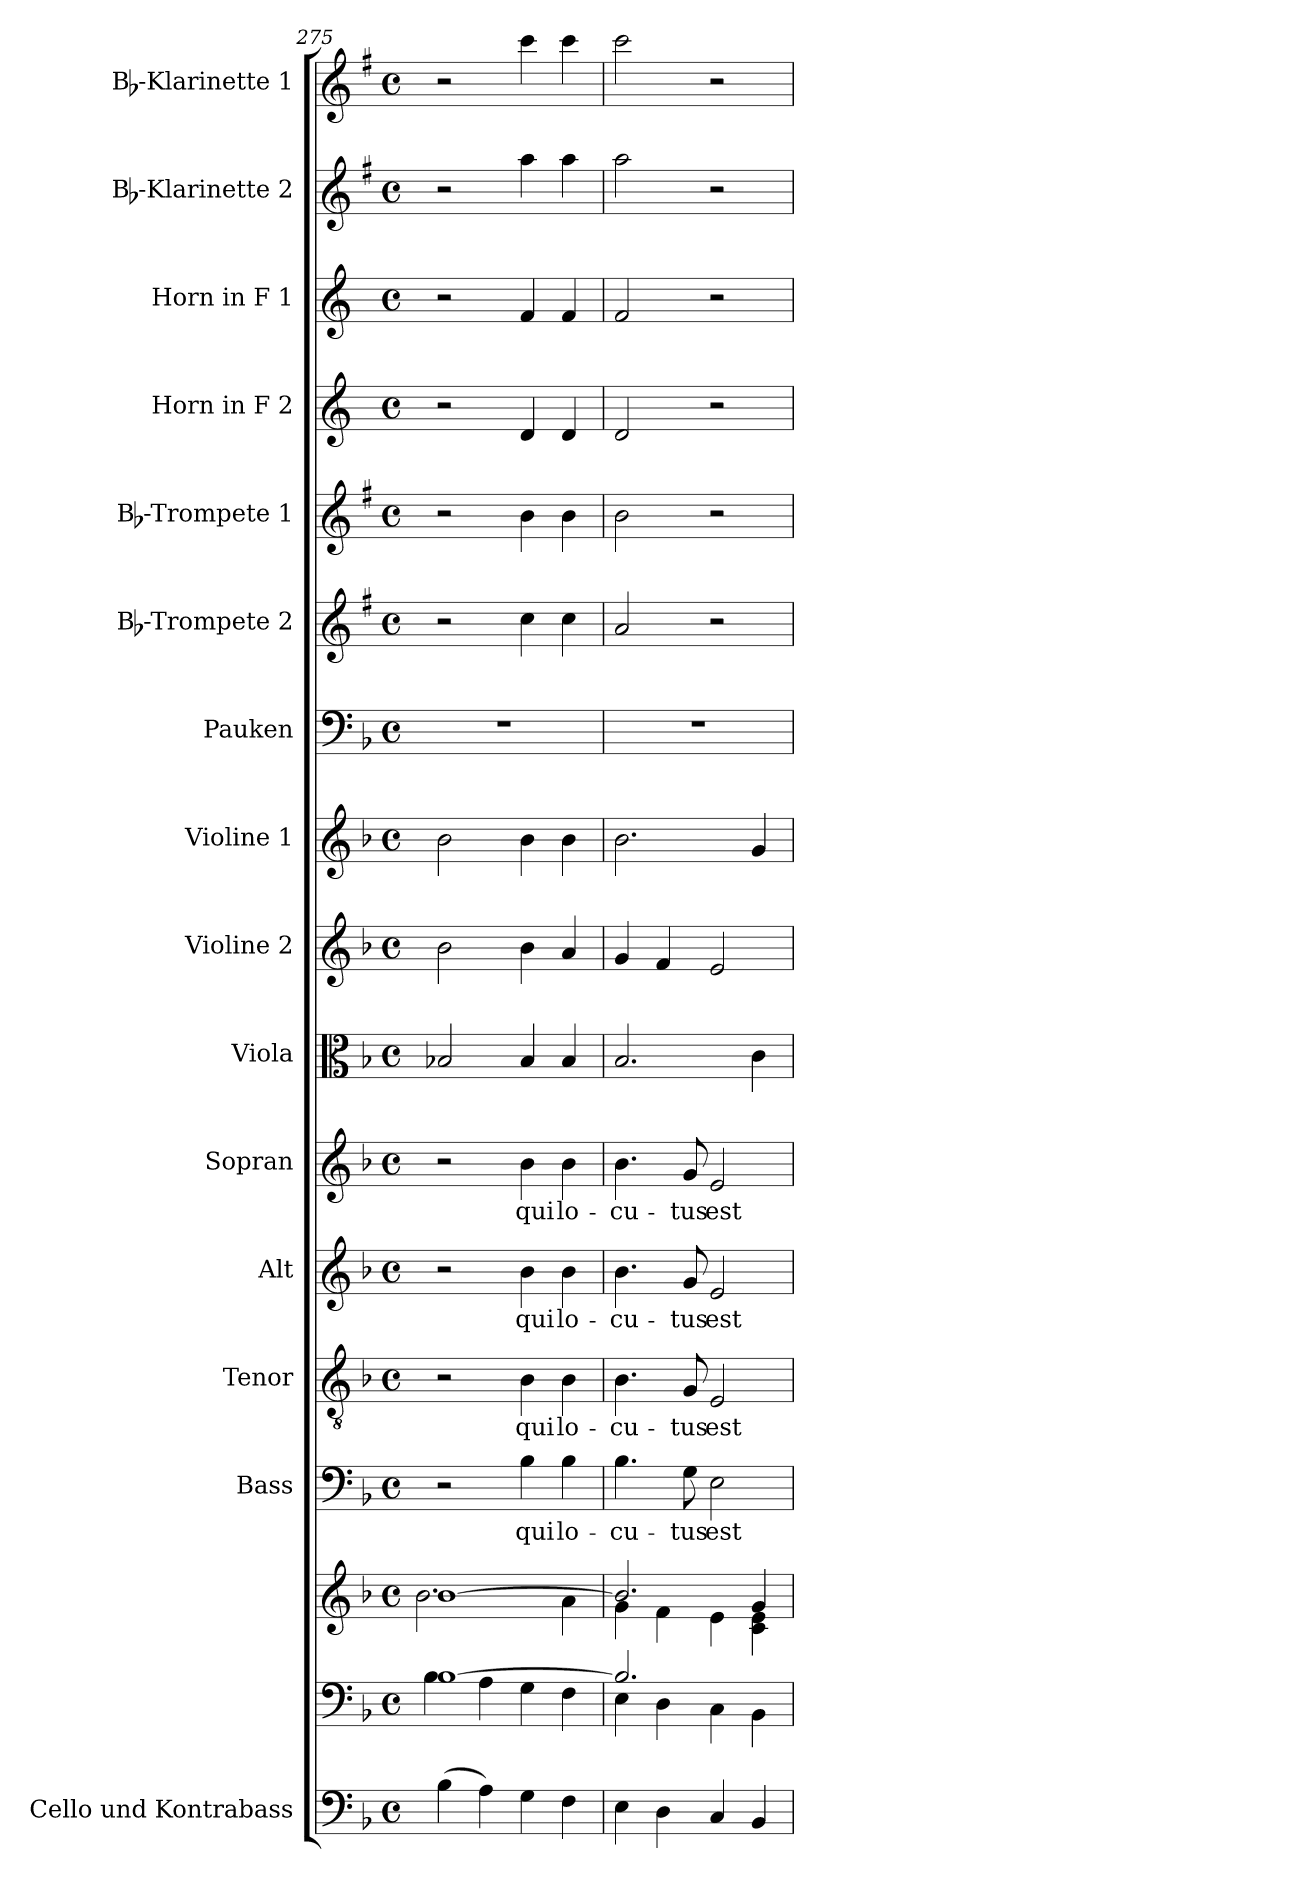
**kern	**kern	**kern	**kern	**text	**kern	**text	**kern	**text	**kern	**text	**kern	**kern	**kern	**kern	**kern	**kern	**kern	**kern	**kern	**kern
*part16	*part15	*part15	*part14	*part14	*part13	*part13	*part12	*part12	*part11	*part11	*part10	*part9	*part8	*part7	*part6	*part5	*part4	*part3	*part2	*part1
*staff17	*staff16	*staff15	*staff14	*staff14	*staff13	*staff13	*staff12	*staff12	*staff11	*staff11	*staff10	*staff9	*staff8	*staff7	*staff6	*staff5	*staff4	*staff3	*staff2	*staff1
*I"Cello und Kontrabass	*	*	*I"Bass	*	*I"Tenor	*	*I"Alt	*	*I"Sopran	*	*I"Viola	*I"Violine 2	*I"Violine 1	*I"Pauken	*I"Bb-Trompete 2	*I"Bb-Trompete 1	*I"Horn in F 2	*I"Horn in F 1	*I"Bb-Klarinette 2	*I"Bb-Klarinette 1
*I'Kb.	*	*	*I'B.	*	*I'T.	*	*I'A.	*	*I'S.	*	*I'Vla.	*I'Vl. 2	*I'Vl. 1	*I'Pk.	*I'Bb Trp. 2	*I'Bb Trp. 1	*	*	*I'Bb Kl. 2	*I'Bb Kl. 1
*clefF4	*clefF4	*clefG2	*clefF4	*	*clefGv2	*	*clefG2	*	*clefG2	*	*clefC3	*clefG2	*clefG2	*clefF4	*clefG2	*clefG2	*clefG2	*clefG2	*clefG2	*clefG2
*ITrd7c12	*	*	*	*	*	*	*	*	*	*	*	*	*	*	*ITrd1c2	*ITrd1c2	*ITrd4c7	*ITrd4c7	*ITrd1c2	*ITrd1c2
*k[b-]	*k[b-]	*k[b-]	*k[b-]	*	*k[b-]	*	*k[b-]	*	*k[b-]	*	*k[b-]	*k[b-]	*k[b-]	*k[b-]	*k[b-]	*k[b-]	*k[b-]	*k[b-]	*k[b-]	*k[b-]
*F:	*F:	*F:	*F:	*	*F:	*	*F:	*	*F:	*	*F:	*F:	*F:	*F:	*F:	*F:	*F:	*F:	*F:	*F:
*M4/4	*M4/4	*M4/4	*M4/4	*	*M4/4	*	*M4/4	*	*M4/4	*	*M4/4	*M4/4	*M4/4	*M4/4	*M4/4	*M4/4	*M4/4	*M4/4	*M4/4	*M4/4
*met(c)	*met(c)	*met(c)	*met(c)	*	*met(c)	*	*met(c)	*	*met(c)	*	*met(c)	*met(c)	*met(c)	*met(c)	*met(c)	*met(c)	*met(c)	*met(c)	*met(c)	*met(c)
=275	=275	=275	=275	=275	=275	=275	=275	=275	=275	=275	=275	=275	=275	=275	=275	=275	=275	=275	=275	=275
*	*^	*^	*	*	*	*	*	*	*	*	*	*	*	*	*	*	*	*	*	*
(>4BB-\	[>1B-	4B-\	[>1b-	2.b-\	2r	.	2r	.	2r	.	2r	.	2B-X/	2b-\	2b-\	1r	2r	2r	2r	2r	2r	2r
4AA\)	.	4A\	.	.	.	.	.	.	.	.	.	.	.	.	.	.	.	.	.	.	.	.
!	!	!	!	!	!	!LO:LY:b	!	!LO:LY:b	!	!LO:LY:b	!	!LO:LY:b	!	!	!	!	!	!	!	!	!	!
4GG\	.	4G\	.	.	4B-\	qui	4B-\	qui	4b-\	qui	4b-\	qui	4B-/	4b-\	4b-\	.	4b-\	4a\	4G/	4B-/	4gg\	4bb-\
!	!	!	!	!	!	!LO:LY:b	!	!LO:LY:b	!	!LO:LY:b	!	!LO:LY:b	!	!	!	!	!	!	!	!	!	!
4FF\	.	4F\	.	4a\	4B-\	lo-	4B-\	lo-	4b-\	lo-	4b-\	lo-	4B-/	4a/	4b-\	.	4b-\	4a\	4G/	4B-/	4gg\	4bb-\
=276	=276	=276	=276	=276	=276	=276	=276	=276	=276	=276	=276	=276	=276	=276	=276	=276	=276	=276	=276	=276	=276	=276
!	!	!	!	!	!	!LO:LY:b	!	!LO:LY:b	!	!LO:LY:b	!	!LO:LY:b	!	!	!	!	!	!	!	!	!	!
4EE\	2.B-/]	4E\	2.b-/]	4g\	4.B-\	-cu-	4.B-\	-cu-	4.b-\	-cu-	4.b-\	-cu-	2.B-/	4g/	2.b-\	1r	2g/	2a\	2G/	2B-/	2gg\	2bb-\
4DD\	.	4D\	.	4f\	.	.	.	.	.	.	.	.	.	4f/	.	.	.	.	.	.	.	.
!	!	!	!	!	!	!LO:LY:b	!	!LO:LY:b	!	!LO:LY:b	!	!LO:LY:b	!	!	!	!	!	!	!	!	!	!
.	.	.	.	.	8G\	-tus	8G/	-tus	8g/	-tus	8g/	-tus	.	.	.	.	.	.	.	.	.	.
!	!	!	!	!	!	!LO:LY:b	!	!LO:LY:b	!	!LO:LY:b	!	!LO:LY:b	!	!	!	!	!	!	!	!	!	!
4CC/	.	4C\	.	4e\	2E\	est	2E/	est	2e/	est	2e/	est	.	2e/	.	.	2r	2r	2r	2r	2r	2r
4BBB-/	4ryy	4BB-\	4g/	4c\ 4e\	.	.	.	.	.	.	.	.	4c\	.	4g/	.	.	.	.	.	.	.
*	*v	*v	*	*	*	*	*	*	*	*	*	*	*	*	*	*	*	*	*	*	*	*
*	*	*v	*v	*	*	*	*	*	*	*	*	*	*	*	*	*	*	*	*	*	*
=	=	=	=	=	=	=	=	=	=	=	=	=	=	=	=	=	=	=	=	=
*-	*-	*-	*-	*-	*-	*-	*-	*-	*-	*-	*-	*-	*-	*-	*-	*-	*-	*-	*-	*-
